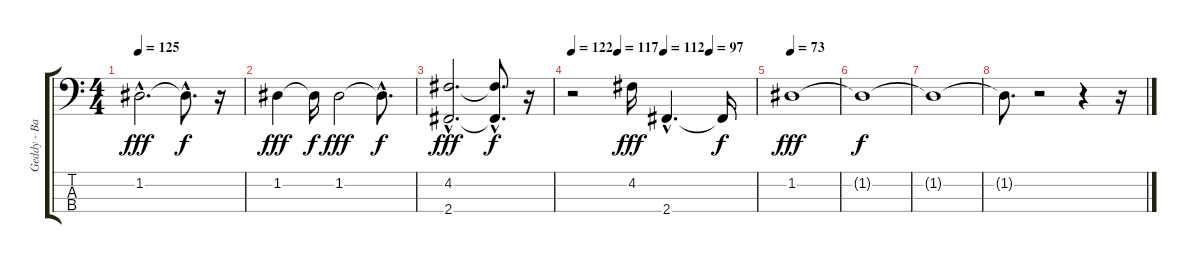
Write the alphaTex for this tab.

\track ("Geddy - Baixo" "Geddy - Ba") {instrument electricbassfinger}
\staff {score tabs}
\tuning (G2 D2 A1 E1) {hide}
\ts (4 4)
\tempo 125
\clef f4
\ks c
1.2{hac}.2{d dy fff} 1.2{hac t}.8{d dy f} r.16 |
1.2.4{dy fff} 1.2{t}.16{dy f} 1.2.2{dy fff} 1.2{hac t}.8{d dy f} |
(4.2{hac} 2.4{hac}).2{d dy fff} (4.2{hac t} 2.4{hac t}).8{d dy f} r.16 |
\tempo 122
\tempo (117 0.25)
\tempo (112 0.5)
\tempo (97 0.75)
r.2 4.2.16{dy fff} 2.4{hac}.4{d} 2.4{t}.16{dy f} |
\tempo 73
1.2.1{dy fff} |
1.2{t}.1{dy f} |
1.2{t}.1 |
1.2{t}.8{d} r.2 r.4 r.16
